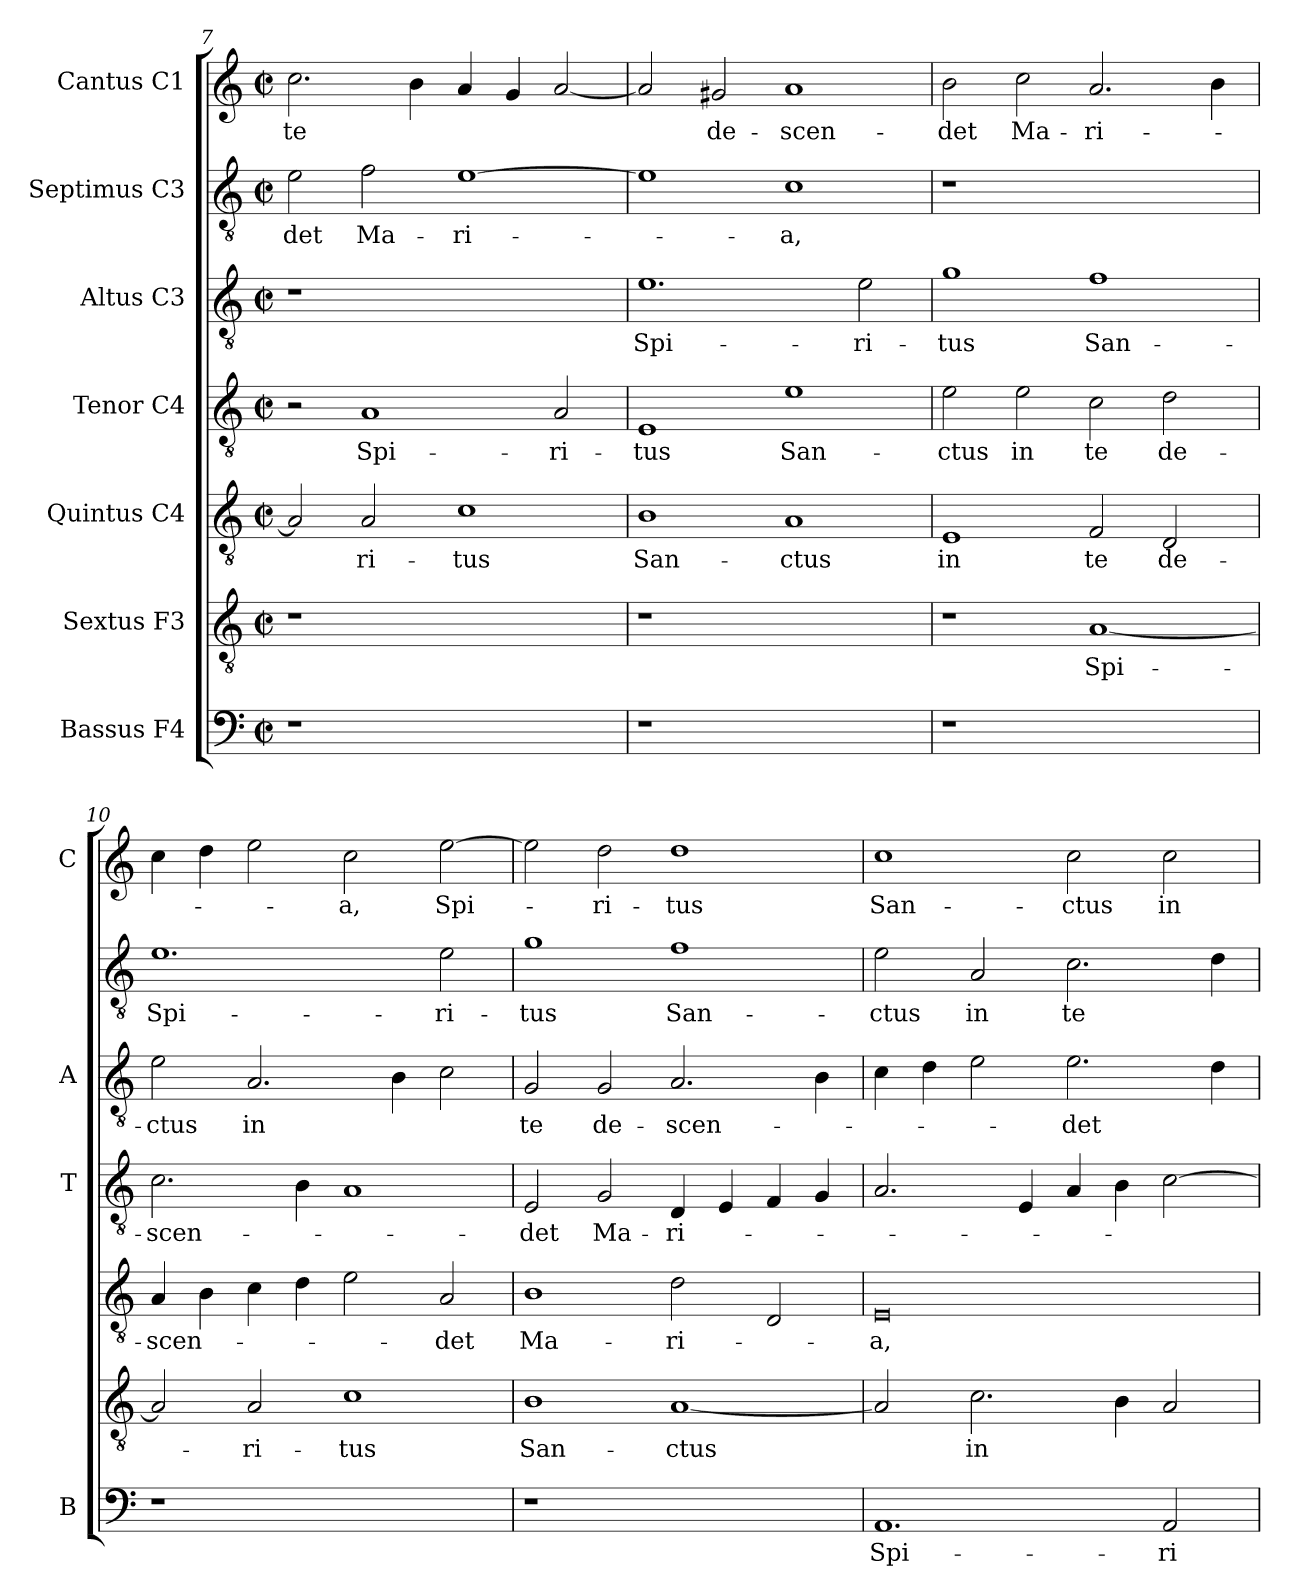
**kern	**text	**kern	**text	**kern	**text	**kern	**text	**kern	**text	**kern	**text	**kern	**text
*part7	*part7	*part6	*part6	*part5	*part5	*part4	*part4	*part3	*part3	*part2	*part2	*part1	*part1
*staff7	*staff7	*staff6	*staff6	*staff5	*staff5	*staff4	*staff4	*staff3	*staff3	*staff2	*staff2	*staff1	*staff1
*I"Bassus F4	*	*I"Sextus F3	*	*I"Quintus C4	*	*I"Tenor C4	*	*I"Altus C3	*	*I"Septimus C3	*	*I"Cantus C1	*
*I'B	*	*	*	*	*	*I'T	*	*I'A	*	*	*	*I'C	*
!!LO:LB:g=z
*clefF4	*	*clefGv2	*	*clefGv2	*	*clefGv2	*	*clefGv2	*	*clefGv2	*	*clefG2	*
*k[]	*	*k[]	*	*k[]	*	*k[]	*	*k[]	*	*k[]	*	*k[]	*
*C:	*	*C:	*	*C:	*	*C:	*	*C:	*	*C:	*	*C:	*
*M2/2	*	*M2/2	*	*M2/2	*	*M2/2	*	*M2/2	*	*M2/2	*	*M2/2	*
*met(c|)	*	*met(c|)	*	*met(c|)	*	*met(c|)	*	*met(c|)	*	*met(c|)	*	*met(c|)	*
=7	=7	=7	=7	=7	=7	=7	=7	=7	=7	=7	=7	=7	=7
!	!	!	!	!	!	!	!	!	!	!	!LO:LY:b	!	!LO:LY:b
1r	.	1r	.	2A/]	.	2r	.	1r	.	2e\	-det	2.cc\	te
!	!	!	!	!	!LO:LY:b	!	!LO:LY:b	!	!	!	!LO:LY:b	!	!
.	.	.	.	2A/	-ri-	1A	Spi-	.	.	2f\	Ma-	.	.
.	.	.	.	.	.	.	.	.	.	.	.	4b\	.
!	!	!	!	!	!LO:LY:b	!	!	!	!	!	!LO:LY:b	!	!
1ryy	.	1ryy	.	1c	-tus	.	.	1ryy	.	[1e	-ri-	4a/	.
.	.	.	.	.	.	.	.	.	.	.	.	4g/	.
!	!	!	!	!	!	!	!LO:LY:b	!	!	!	!	!	!
.	.	.	.	.	.	2A/	-ri-	.	.	.	.	[2a/	.
=8	=8	=8	=8	=8	=8	=8	=8	=8	=8	=8	=8	=8	=8
!	!	!	!	!	!LO:LY:b	!	!LO:LY:b	!	!LO:LY:b	!	!	!	!
1r	.	1r	.	1B	San-	1E	-tus	1.e	Spi-	1e]	.	2a/]	.
!	!	!	!	!	!	!	!	!	!	!	!	!	!LO:LY:b
.	.	.	.	.	.	.	.	.	.	.	.	2g#/	de-
!	!	!	!	!	!LO:LY:b	!	!LO:LY:b	!	!	!	!LO:LY:b	!	!LO:LY:b
1ryy	.	1ryy	.	1A	-ctus	1e	San-	.	.	1c	-a,	1a	-scen-
!	!	!	!	!	!	!	!	!	!LO:LY:b	!	!	!	!
.	.	.	.	.	.	.	.	2e\	-ri-	.	.	.	.
=9	=9	=9	=9	=9	=9	=9	=9	=9	=9	=9	=9	=9	=9
!	!	!	!	!	!LO:LY:b	!	!LO:LY:b	!	!LO:LY:b	!	!	!	!LO:LY:b
1r	.	1r	.	1E	in	2e\	-ctus	1g	-tus	1r	.	2b\	-det
!	!	!	!	!	!	!	!LO:LY:b	!	!	!	!	!	!LO:LY:b
.	.	.	.	.	.	2e\	in	.	.	.	.	2cc\	Ma-
!	!	!	!LO:LY:b	!	!LO:LY:b	!	!LO:LY:b	!	!LO:LY:b	!	!	!	!LO:LY:b
1ryy	.	[1A	Spi-	2F/	te	2c\	te	1f	San-	1ryy	.	2.a/	-ri-
!	!	!	!	!	!LO:LY:b	!	!LO:LY:b	!	!	!	!	!	!
.	.	.	.	2D/	de-	2d\	de-	.	.	.	.	.	.
.	.	.	.	.	.	.	.	.	.	.	.	4b\	.
=10	=10	=10	=10	=10	=10	=10	=10	=10	=10	=10	=10	=10	=10
!	!	!	!	!	!LO:LY:b	!	!LO:LY:b	!	!LO:LY:b	!	!LO:LY:b	!	!
1r	.	2A/]	.	4A/	-scen-	2.c\	-scen-	2e\	-ctus	1.e	Spi-	4cc\	.
.	.	.	.	4B\	.	.	.	.	.	.	.	4dd\	.
!	!	!	!LO:LY:b	!	!	!	!	!	!LO:LY:b	!	!	!	!
.	.	2A/	-ri-	4c\	.	.	.	2.A/	in	.	.	2ee\	.
.	.	.	.	4d\	.	4B\	.	.	.	.	.	.	.
!	!	!	!LO:LY:b	!	!	!	!	!	!	!	!	!	!LO:LY:b
1ryy	.	1c	-tus	2e\	.	1A	.	.	.	.	.	2cc\	-a,
.	.	.	.	.	.	.	.	4B\	.	.	.	.	.
!	!	!	!	!	!LO:LY:b	!	!	!	!	!	!LO:LY:b	!	!LO:LY:b
.	.	.	.	2A/	-det	.	.	2c\	.	2e\	-ri-	[2ee\	Spi-
=11	=11	=11	=11	=11	=11	=11	=11	=11	=11	=11	=11	=11	=11
!	!	!	!LO:LY:b	!	!LO:LY:b	!	!LO:LY:b	!	!LO:LY:b	!	!LO:LY:b	!	!
1r	.	1B	San-	1B	Ma-	2E/	-det	2G/	te	1g	-tus	2ee\]	.
!	!	!	!	!	!	!	!LO:LY:b	!	!LO:LY:b	!	!	!	!LO:LY:b
.	.	.	.	.	.	2G/	Ma-	2G/	de-	.	.	2dd\	-ri-
!	!	!	!LO:LY:b	!	!LO:LY:b	!	!LO:LY:b	!	!LO:LY:b	!	!LO:LY:b	!	!LO:LY:b
1ryy	.	[1A	-ctus	2d\	-ri-	4D/	-ri-	2.A/	-scen-	1f	San-	1dd	-tus
.	.	.	.	.	.	4E/	.	.	.	.	.	.	.
.	.	.	.	2D/	.	4F/	.	.	.	.	.	.	.
.	.	.	.	.	.	4G/	.	4B\	.	.	.	.	.
!!LO:PB:g=z
=12	=12	=12	=12	=12	=12	=12	=12	=12	=12	=12	=12	=12	=12
!	!LO:LY:b	!	!	!	!LO:LY:b	!	!	!	!	!	!LO:LY:b	!	!LO:LY:b
1.AA	Spi-	2A/]	.	0E	-a,	2.A/	.	4c\	.	2e\	-ctus	1cc	San-
.	.	.	.	.	.	.	.	4d\	.	.	.	.	.
!	!	!	!LO:LY:b	!	!	!	!	!	!	!	!LO:LY:b	!	!
.	.	2.c\	in	.	.	.	.	2e\	.	2A/	in	.	.
.	.	.	.	.	.	4E/	.	.	.	.	.	.	.
!	!	!	!	!	!	!	!	!	!LO:LY:b	!	!LO:LY:b	!	!LO:LY:b
.	.	.	.	.	.	4A/	.	2.e\	-det	2.c\	te	2cc\	-ctus
.	.	4B\	.	.	.	4B\	.	.	.	.	.	.	.
!	!LO:LY:b	!	!	!	!	!	!	!	!	!	!	!	!LO:LY:b
2AA/	-ri-	2A/	.	.	.	[2c\	.	.	.	.	.	2cc\	in
.	.	.	.	.	.	.	.	4d\	.	4d\	.	.	.
=	=	=	=	=	=	=	=	=	=	=	=	=	=
*-	*-	*-	*-	*-	*-	*-	*-	*-	*-	*-	*-	*-	*-
